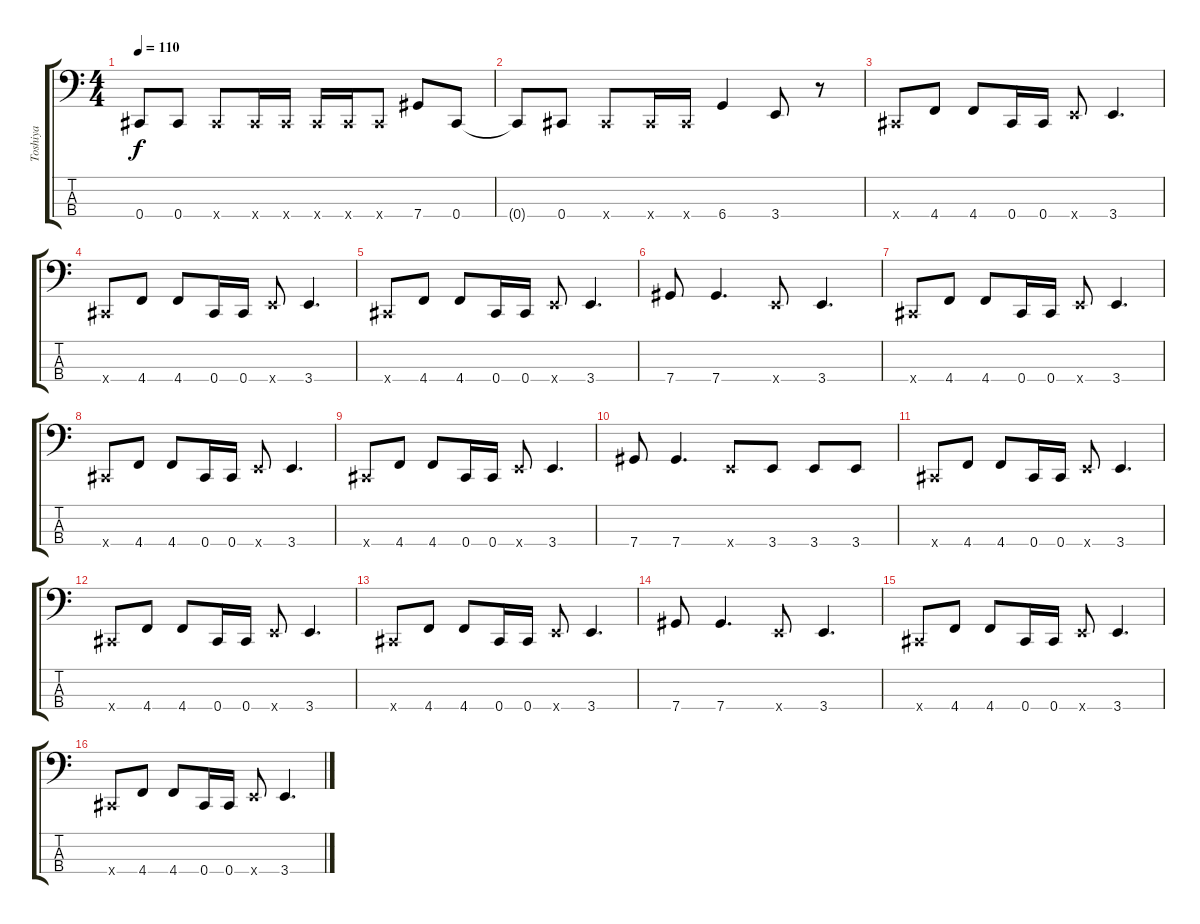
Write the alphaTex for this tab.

\track ("Toshiya" "Toshiya") {instrument electricbasspick}
\staff {score tabs}
\tuning (Gb2 Db2 Ab1 Db1) {hide}
\ts (4 4)
\tempo 110
\clef f4
\ks c
0.4{t}.8{dy f} 0.4.8 0.4{x}.8 0.4{x}.16 0.4{x}.16 0.4{x}.16 0.4{x}.16 0.4{x}.8 7.4.8 0.4.8 |
0.4{t}.8 0.4.8 0.4{x}.8 0.4{x}.16 0.4{x}.16 6.4.4 3.4.8 r.8 |
0.4{x}.8 4.4.8 4.4.8 0.4.16 0.4.16 3.4{x}.8 3.4.4{d} |
0.4{x}.8 4.4.8 4.4.8 0.4.16 0.4.16 3.4{x}.8 3.4.4{d} |
0.4{x}.8 4.4.8 4.4.8 0.4.16 0.4.16 3.4{x}.8 3.4.4{d} |
7.4.8 7.4.4{d} 3.4{x}.8 3.4.4{d} |
0.4{x}.8 4.4.8 4.4.8 0.4.16 0.4.16 3.4{x}.8 3.4.4{d} |
0.4{x}.8 4.4.8 4.4.8 0.4.16 0.4.16 3.4{x}.8 3.4.4{d} |
0.4{x}.8 4.4.8 4.4.8 0.4.16 0.4.16 3.4{x}.8 3.4.4{d} |
7.4.8 7.4.4{d} 3.4{x}.8 3.4.8 3.4.8 3.4.8 |
0.4{x}.8 4.4.8 4.4.8 0.4.16 0.4.16 3.4{x}.8 3.4.4{d} |
0.4{x}.8 4.4.8 4.4.8 0.4.16 0.4.16 3.4{x}.8 3.4.4{d} |
0.4{x}.8 4.4.8 4.4.8 0.4.16 0.4.16 3.4{x}.8 3.4.4{d} |
7.4.8 7.4.4{d} 3.4{x}.8 3.4.4{d} |
0.4{x}.8 4.4.8 4.4.8 0.4.16 0.4.16 3.4{x}.8 3.4.4{d} |
0.4{x}.8 4.4.8 4.4.8 0.4.16 0.4.16 3.4{x}.8 3.4.4{d}
